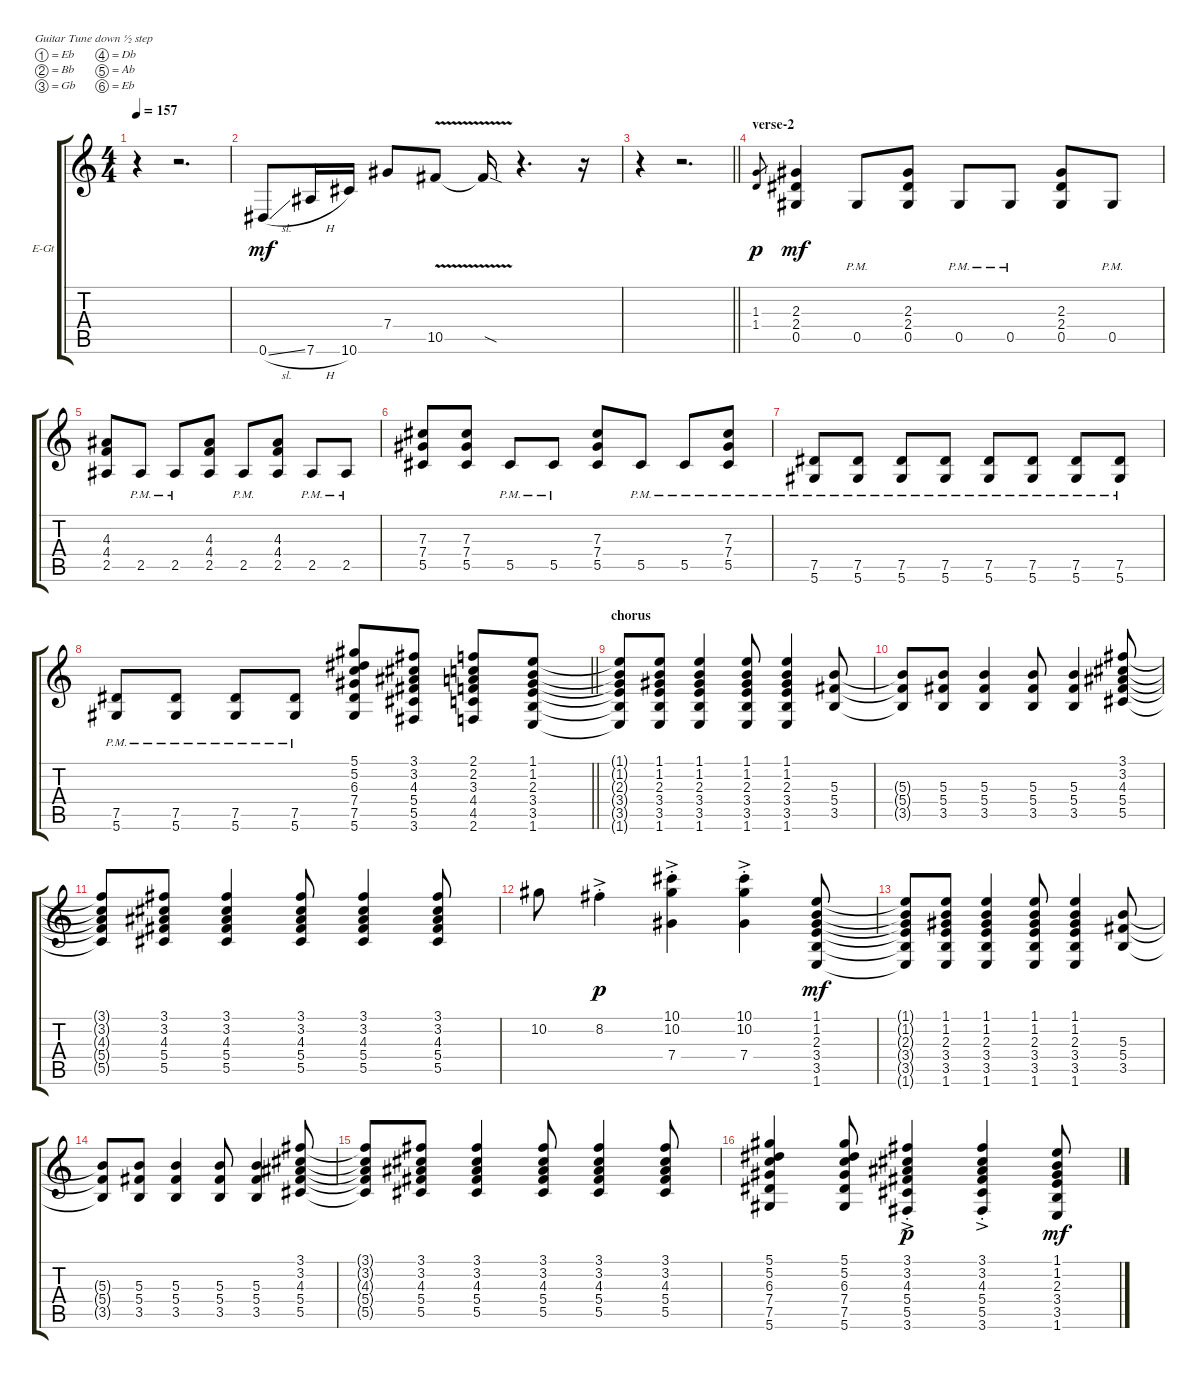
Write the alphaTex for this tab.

\bracketExtendMode groupsimilarinstruments
\firstSystemTrackNameOrientation horizontal
\otherSystemsTrackNameOrientation horizontal
\track ("Electric Guitar" "E-Gt") {instrument distortionguitar}
\staff {score tabs}
\tuning (Eb4 Bb3 Gb3 Db3 Ab2 Eb2)
\ts (4 4)
\tempo 157
\clef g2
\ks c
r.4{dy mf} r.2{d} |
0.6{sl}.8 7.6{h}.16 10.6.16 7.4.8 10.5{v}.8 10.5{v sod t}.16 r.4{d} r.16 |
\barLineRight lightlight
r.4 r.2{d} |
\section ("" "verse-2")
(1.3 1.4).8{gr dy p} (2.3 2.4 0.5).4{dy mf} 0.5{pm}.8 (2.3 2.4 0.5).8 0.5{pm}.8 0.5{pm}.8 (2.3 2.4 0.5).8 0.5{pm}.8 |
(4.3 4.4 2.5).8 2.5{pm}.8 2.5{pm}.8 (4.3 4.4 2.5).8 2.5{pm}.8 (4.3 4.4 2.5).8 2.5{pm}.8 2.5{pm}.8 |
(7.3 7.4 5.5).8 (7.3 7.4 5.5).8 5.5{pm}.8 5.5{pm}.8 (7.3 7.4 5.5).8 5.5{pm}.8 5.5{pm}.8 (7.3 7.4 5.5{pm}).8 |
(7.5{pm} 5.6{pm}).8 (7.5{pm} 5.6{pm}).8 (7.5{pm} 5.6{pm}).8 (7.5{pm} 5.6{pm}).8 (7.5{pm} 5.6{pm}).8 (7.5{pm} 5.6{pm}).8 (7.5{pm} 5.6{pm}).8 (7.5{pm} 5.6{pm}).8 |
\barLineRight lightlight
(7.5{pm} 5.6{pm}).8 (7.5{pm} 5.6{pm}).8 (7.5{pm} 5.6{pm}).8 (7.5{pm} 5.6{pm}).8 (5.1 5.2 6.3 7.4 7.5 5.6).8 (3.1 3.2 4.3 5.4 5.5 3.6).8 (2.1 2.2 3.3 4.4 4.5 2.6).8 (1.1 1.2 2.3 3.4 3.5 1.6).8 |
\section ("" "chorus")
(1.1{t} 1.2{t} 2.3{t} 3.4{t} 3.5{t} 1.6{t}).8 (1.1 1.2 2.3 3.4 3.5 1.6).8 (1.1 1.2 2.3 3.4 3.5 1.6).4 (1.1 1.2 2.3 3.4 3.5 1.6).8 (1.1 1.2 2.3 3.4 3.5 1.6).4 (5.3 5.4 3.5).8 |
(5.3{t} 5.4{t} 3.5{t}).8 (5.3 5.4 3.5).8 (5.3 5.4 3.5).4 (5.3 5.4 3.5).8 (5.3 5.4 3.5).4 (3.1 3.2 4.3 5.4 5.5).8 |
(3.1{t} 3.2{t} 4.3{t} 5.4{t} 5.5{t}).8 (3.1 3.2 4.3 5.4 5.5).8 (3.1 3.2 4.3 5.4 5.5).4 (3.1 3.2 4.3 5.4 5.5).8 (3.1 3.2 4.3 5.4 5.5).4 (3.1 3.2 4.3 5.4 5.5).8 |
10.2.8 8.2{ac st}.4{dy p} (10.1{ac st} 10.2{ac st} 7.4{ac st}).4 (10.1{ac st} 10.2{ac st} 7.4{ac st}).4 (1.1 1.2 2.3 3.4 3.5 1.6).8{dy mf} |
(1.1{t} 1.2{t} 2.3{t} 3.4{t} 3.5{t} 1.6{t}).8 (1.1 1.2 2.3 3.4 3.5 1.6).8 (1.1 1.2 2.3 3.4 3.5 1.6).4 (1.1 1.2 2.3 3.4 3.5 1.6).8 (1.1 1.2 2.3 3.4 3.5 1.6).4 (5.3 5.4 3.5).8 |
(5.3{t} 5.4{t} 3.5{t}).8 (5.3 5.4 3.5).8 (5.3 5.4 3.5).4 (5.3 5.4 3.5).8 (5.3 5.4 3.5).4 (3.1 3.2 4.3 5.4 5.5).8 |
(3.1{t} 3.2{t} 4.3{t} 5.4{t} 5.5{t}).8 (3.1 3.2 4.3 5.4 5.5).8 (3.1 3.2 4.3 5.4 5.5).4 (3.1 3.2 4.3 5.4 5.5).8 (3.1 3.2 4.3 5.4 5.5).4 (3.1 3.2 4.3 5.4 5.5).8 |
(5.1 5.2 6.3 7.4 7.5 5.6).4 (5.1 5.2 6.3 7.4 7.5 5.6).8 (3.1{ac st} 3.2{ac st} 4.3{ac st} 5.4{ac st} 5.5{ac st} 3.6{ac st}).4{dy p} (3.1{ac st} 3.2{ac st} 4.3{ac st} 5.4{ac st} 5.5{ac st} 3.6{ac st}).4 (1.1 1.2 2.3 3.4 3.5 1.6).8{dy mf}
